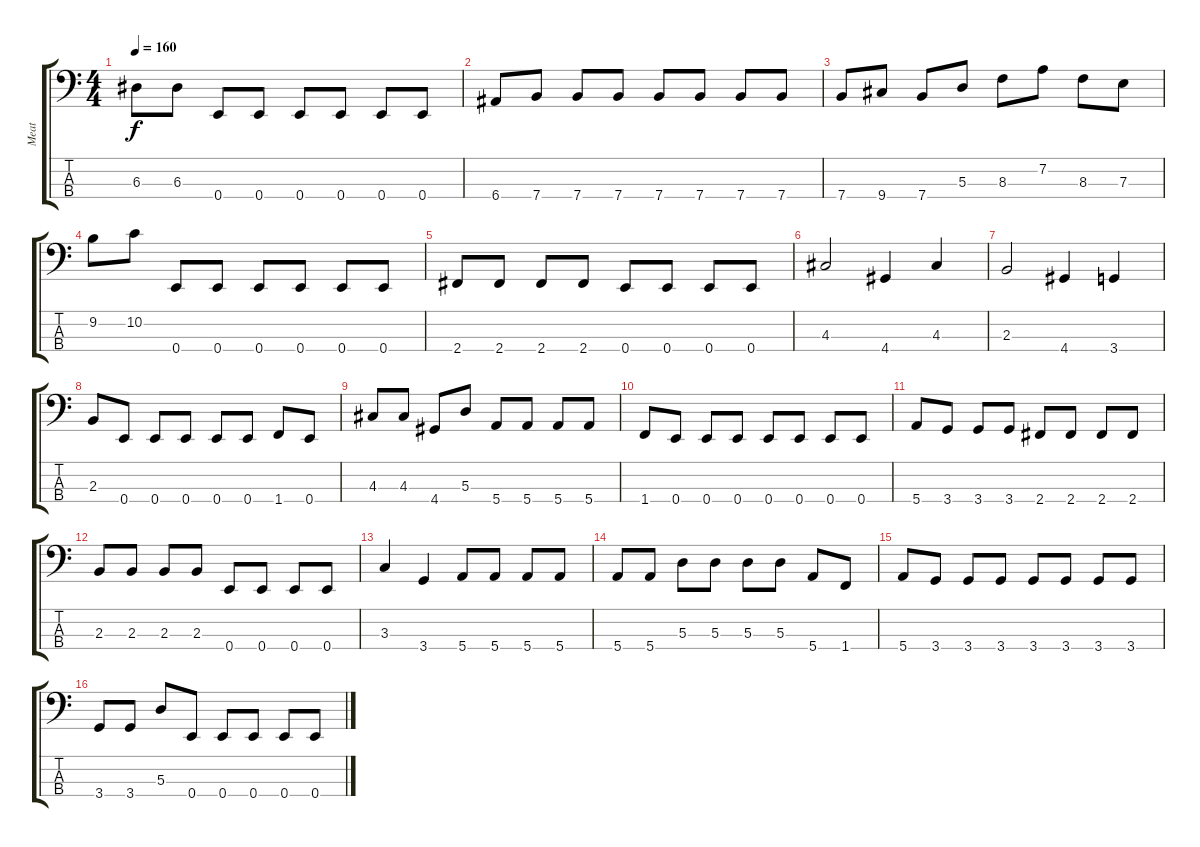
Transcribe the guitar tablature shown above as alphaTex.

\track ("Meat" "Meat") {instrument electricbasspick}
\staff {score tabs}
\tuning (G2 D2 A1 E1) {hide}
\ts (4 4)
\tempo 160
\clef f4
\ks c
6.3.8{dy f} 6.3.8 0.4.8 0.4.8 0.4.8 0.4.8 0.4.8 0.4.8 |
6.4.8 7.4.8 7.4.8 7.4.8 7.4.8 7.4.8 7.4.8 7.4.8 |
7.4.8 9.4.8 7.4.8 5.3.8 8.3.8 7.2.8 8.3.8 7.3.8 |
9.2.8 10.2.8 0.4.8 0.4.8 0.4.8 0.4.8 0.4.8 0.4.8 |
2.4.8 2.4.8 2.4.8 2.4.8 0.4.8 0.4.8 0.4.8 0.4.8 |
4.3.2 4.4.4 4.3.4 |
2.3.2 4.4.4 3.4.4 |
2.3.8 0.4.8 0.4.8 0.4.8 0.4.8 0.4.8 1.4.8 0.4.8 |
4.3.8 4.3.8 4.4.8 5.3.8 5.4.8 5.4.8 5.4.8 5.4.8 |
1.4.8 0.4.8 0.4.8 0.4.8 0.4.8 0.4.8 0.4.8 0.4.8 |
5.4.8 3.4.8 3.4.8 3.4.8 2.4.8 2.4.8 2.4.8 2.4.8 |
2.3.8 2.3.8 2.3.8 2.3.8 0.4.8 0.4.8 0.4.8 0.4.8 |
3.3.4 3.4.4 5.4.8 5.4.8 5.4.8 5.4.8 |
5.4.8 5.4.8 5.3.8 5.3.8 5.3.8 5.3.8 5.4.8 1.4.8 |
5.4.8 3.4.8 3.4.8 3.4.8 3.4.8 3.4.8 3.4.8 3.4.8 |
3.4.8 3.4.8 5.3.8 0.4.8 0.4.8 0.4.8 0.4.8 0.4.8
